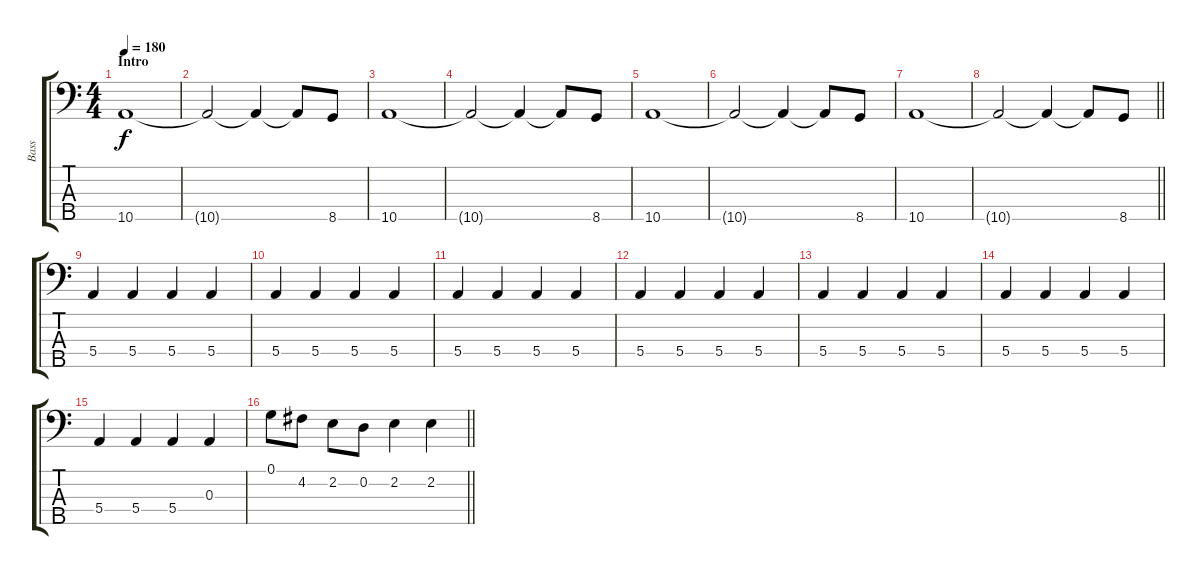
\track ("Bass" "Bass") {instrument electricbassfinger}
\staff {score tabs}
\tuning (G2 D2 A1 E1 B0) {hide}
\ts (4 4)
\section ("" "Intro")
\tempo 180
\clef f4
\ks c
10.5.1{dy f} |
10.5{t}.2 10.5{t}.4 10.5{t}.8 8.5.8 |
10.5.1 |
10.5{t}.2 10.5{t}.4 10.5{t}.8 8.5.8 |
10.5.1 |
10.5{t}.2 10.5{t}.4 10.5{t}.8 8.5.8 |
10.5.1 |
\barLineRight lightlight
10.5{t}.2 10.5{t}.4 10.5{t}.8 8.5.8 |
5.4.4 5.4.4 5.4.4 5.4.4 |
5.4.4 5.4.4 5.4.4 5.4.4 |
5.4.4 5.4.4 5.4.4 5.4.4 |
5.4.4 5.4.4 5.4.4 5.4.4 |
5.4.4 5.4.4 5.4.4 5.4.4 |
5.4.4 5.4.4 5.4.4 5.4.4 |
5.4.4 5.4.4 5.4.4 0.3.4 |
\barLineRight lightlight
0.1.8 4.2.8 2.2.8 0.2.8 2.2.4 2.2.4
